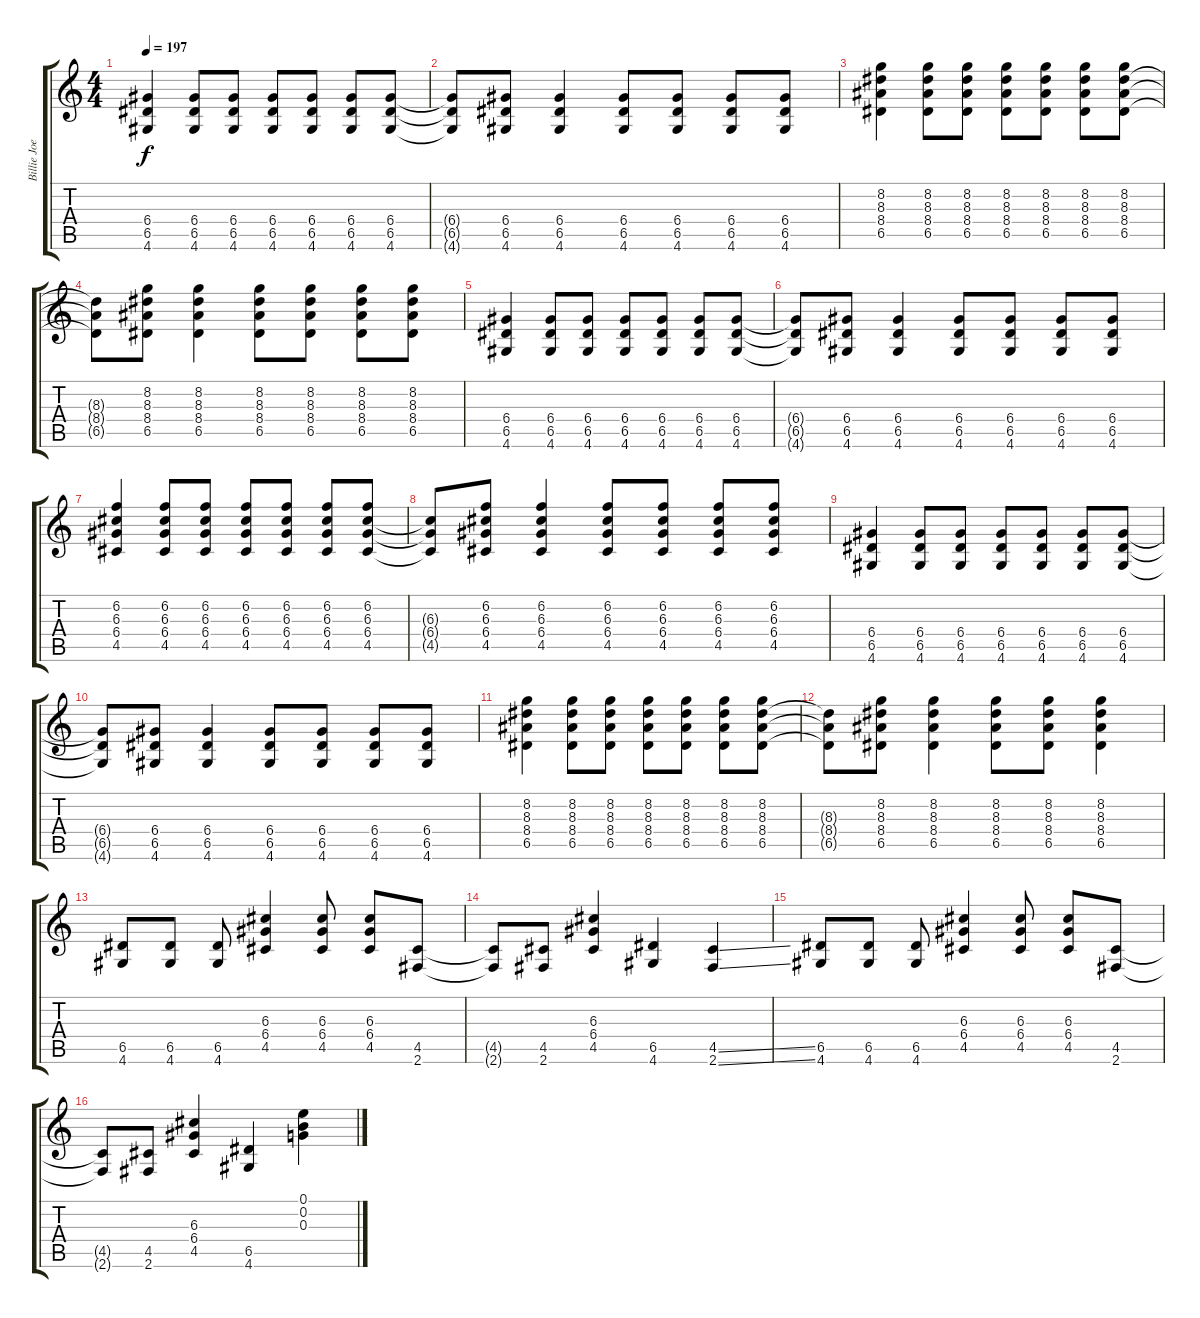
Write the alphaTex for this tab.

\track ("Billie Joe (Guitar 1)" "Billie Joe") {instrument overdrivenguitar}
\staff {score tabs}
\tuning (E4 B3 G3 D3 A2 E2) {hide}
\ts (4 4)
\tempo 197
\clef g2
\ks c
(6.4 6.5 4.6).4{dy f} (6.4 6.5 4.6).8 (6.4 6.5 4.6).8 (6.4 6.5 4.6).8 (6.4 6.5 4.6).8 (6.4 6.5 4.6).8 (6.4 6.5 4.6).8 |
(6.4{t} 6.5{t} 4.6{t}).8 (6.4 6.5 4.6).8 (6.4 6.5 4.6).4 (6.4 6.5 4.6).8 (6.4 6.5 4.6).8 (6.4 6.5 4.6).8 (6.4 6.5 4.6).8 |
(8.2 8.3 8.4 6.5).4 (8.2 8.3 8.4 6.5).8 (8.2 8.3 8.4 6.5).8 (8.2 8.3 8.4 6.5).8 (8.2 8.3 8.4 6.5).8 (8.2 8.3 8.4 6.5).8 (8.2 8.3 8.4 6.5).8 |
(8.3{t} 8.4{t} 6.5{t}).8 (8.2 8.3 8.4 6.5).8 (8.2 8.3 8.4 6.5).4 (8.2 8.3 8.4 6.5).8 (8.2 8.3 8.4 6.5).8 (8.2 8.3 8.4 6.5).8 (8.2 8.3 8.4 6.5).8 |
(6.4 6.5 4.6).4 (6.4 6.5 4.6).8 (6.4 6.5 4.6).8 (6.4 6.5 4.6).8 (6.4 6.5 4.6).8 (6.4 6.5 4.6).8 (6.4 6.5 4.6).8 |
(6.4{t} 6.5{t} 4.6{t}).8 (6.4 6.5 4.6).8 (6.4 6.5 4.6).4 (6.4 6.5 4.6).8 (6.4 6.5 4.6).8 (6.4 6.5 4.6).8 (6.4 6.5 4.6).8 |
(6.2 6.3 6.4 4.5).4 (6.2 6.3 6.4 4.5).8 (6.2 6.3 6.4 4.5).8 (6.2 6.3 6.4 4.5).8 (6.2 6.3 6.4 4.5).8 (6.2 6.3 6.4 4.5).8 (6.2 6.3 6.4 4.5).8 |
(6.3{t} 6.4{t} 4.5{t}).8 (6.2 6.3 6.4 4.5).8 (6.2 6.3 6.4 4.5).4 (6.2 6.3 6.4 4.5).8 (6.2 6.3 6.4 4.5).8 (6.2 6.3 6.4 4.5).8 (6.2 6.3 6.4 4.5).8 |
(6.4 6.5 4.6).4 (6.4 6.5 4.6).8 (6.4 6.5 4.6).8 (6.4 6.5 4.6).8 (6.4 6.5 4.6).8 (6.4 6.5 4.6).8 (6.4 6.5 4.6).8 |
(6.4{t} 6.5{t} 4.6{t}).8 (6.4 6.5 4.6).8 (6.4 6.5 4.6).4 (6.4 6.5 4.6).8 (6.4 6.5 4.6).8 (6.4 6.5 4.6).8 (6.4 6.5 4.6).8 |
(8.2 8.3 8.4 6.5).4 (8.2 8.3 8.4 6.5).8 (8.2 8.3 8.4 6.5).8 (8.2 8.3 8.4 6.5).8 (8.2 8.3 8.4 6.5).8 (8.2 8.3 8.4 6.5).8 (8.2 8.3 8.4 6.5).8 |
(8.3{t} 8.4{t} 6.5{t}).8 (8.2 8.3 8.4 6.5).8 (8.2 8.3 8.4 6.5).4 (8.2 8.3 8.4 6.5).8 (8.2 8.3 8.4 6.5).8 (8.2 8.3 8.4 6.5).4 |
(6.5 4.6).8 (6.5 4.6).8 (6.5 4.6).8 (6.3 6.4 4.5).4 (6.3 6.4 4.5).8 (6.3 6.4 4.5).8 (4.5 2.6).8 |
(4.5{t} 2.6{t}).8 (4.5 2.6).8 (6.3 6.4 4.5).4 (6.5 4.6).4 (4.5{ss} 2.6{ss}).4 |
(6.5 4.6).8 (6.5 4.6).8 (6.5 4.6).8 (6.3 6.4 4.5).4 (6.3 6.4 4.5).8 (6.3 6.4 4.5).8 (4.5 2.6).8 |
(4.5{t} 2.6{t}).8 (4.5 2.6).8 (6.3 6.4 4.5).4 (6.5 4.6).4 (0.1 0.2 0.3).4
